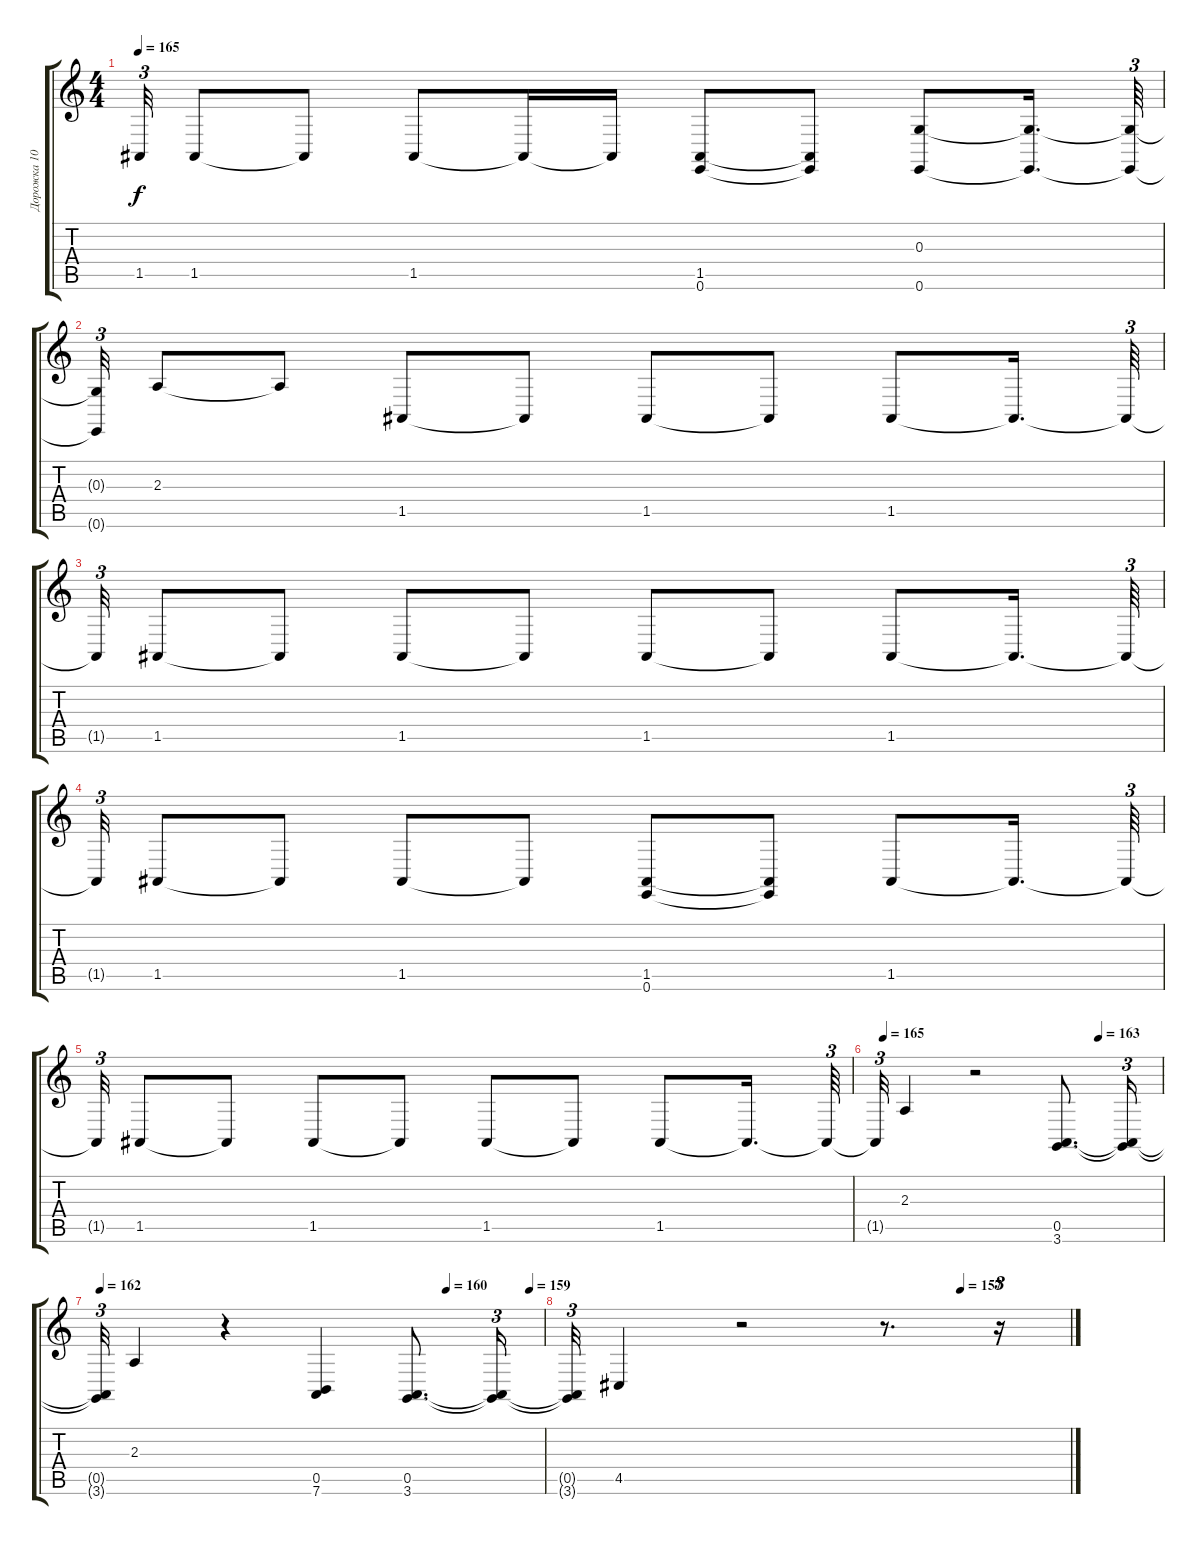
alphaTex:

\track ("Дорожка 10" "Дорожка 10") {instrument brightacousticpiano}
\staff {score tabs}
\tuning (E4 B3 G3 D3 A2 E2) {hide}
\ts (4 4)
\tempo 165
\clef g2
\ks c
1.5{t}.32{tu (3 2) dy f} 1.5.8 1.5{t}.8 1.5.8 1.5{t}.16 1.5{t}.16 (1.5 0.6).8 (1.5{t} 0.6{t}).8 (0.3 0.6).8 (0.3{t} 0.6{t}).16{d} (0.3{t} 0.6{t}).64{tu (3 2)} |
(0.3{t} 0.6{t}).32{tu (3 2)} 2.3.8 2.3{t}.8 1.5.8 1.5{t}.8 1.5.8 1.5{t}.8 1.5.8 1.5{t}.16{d} 1.5{t}.64{tu (3 2)} |
1.5{t}.32{tu (3 2)} 1.5.8 1.5{t}.8 1.5.8 1.5{t}.8 1.5.8 1.5{t}.8 1.5.8 1.5{t}.16{d} 1.5{t}.64{tu (3 2)} |
1.5{t}.32{tu (3 2)} 1.5.8 1.5{t}.8 1.5.8 1.5{t}.8 (1.5 0.6).8 (1.5{t} 0.6{t}).8 1.5.8 1.5{t}.16{d} 1.5{t}.64{tu (3 2)} |
1.5{t}.32{tu (3 2)} 1.5.8 1.5{t}.8 1.5.8 1.5{t}.8 1.5.8 1.5{t}.8 1.5.8 1.5{t}.16{d} 1.5{t}.64{tu (3 2)} |
\tempo (165 0.03125)
\tempo (163 0.78125)
1.5{t}.32{tu (3 2)} 2.3.4 r.2 (0.5 3.6).8{d} (0.5{t} 3.6{t}).16{tu (3 2)} |
\tempo 162
\tempo (160 0.78125)
\tempo (159 0.96875)
(0.5{t} 3.6{t}).32{tu (3 2)} 2.3.4 r.4 (0.5 7.6).4 (0.5 3.6).8{d} (0.5{t} 3.6{t}).16{tu (3 2)} |
\tempo (157 0.78125)
(0.5{t} 3.6{t}).32{tu (3 2)} 4.5.4 r.2 r.8{d} r.16{tu (3 2)}
